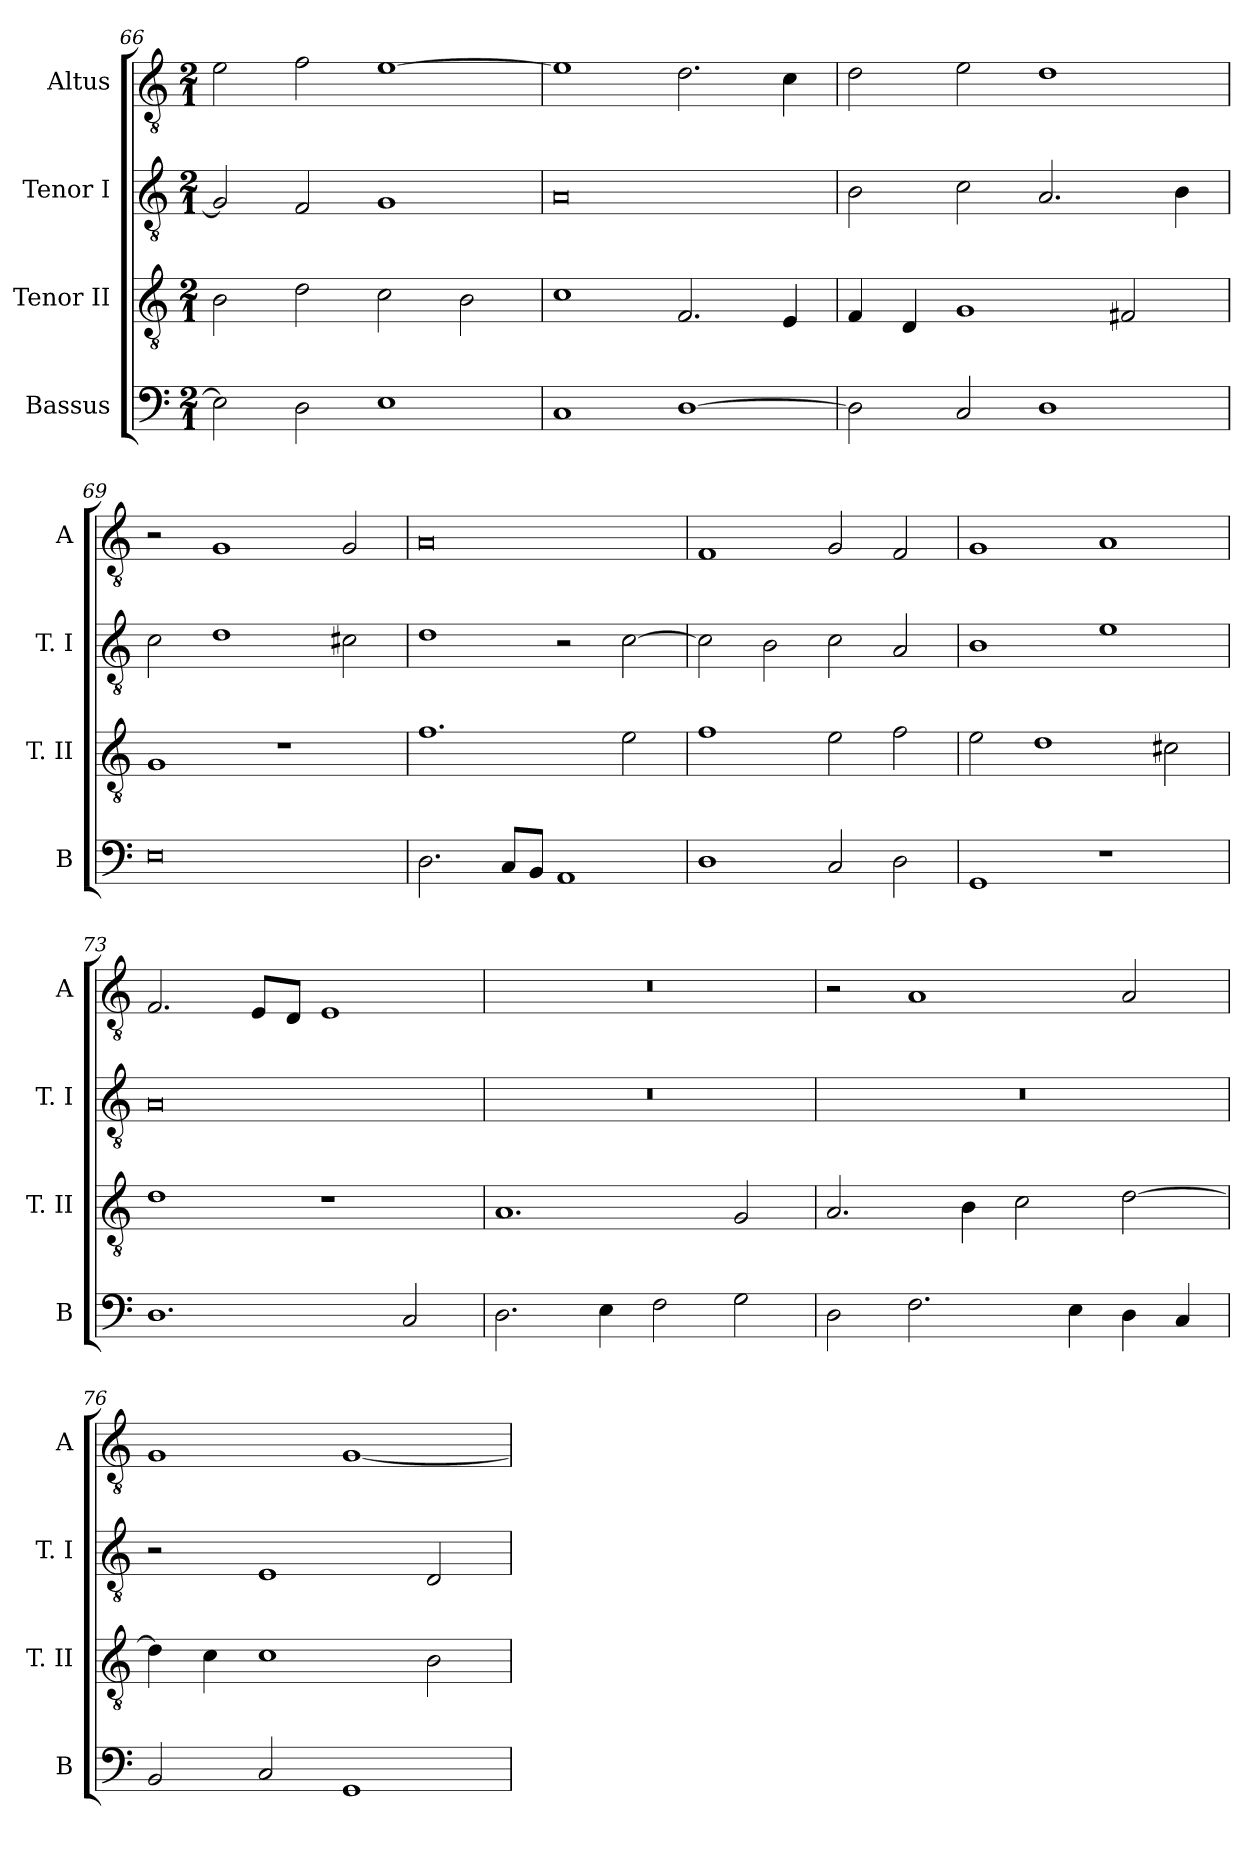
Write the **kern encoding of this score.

**kern	**kern	**kern	**kern
*part4	*part3	*part2	*part1
*staff4	*staff3	*staff2	*staff1
*I"Bassus	*I"Tenor II	*I"Tenor I	*I"Altus
*I'B	*I'T. II	*I'T. I	*I'A
*clefF4	*clefGv2	*clefGv2	*clefGv2
*k[]	*k[]	*k[]	*k[]
*C:	*C:	*C:	*C:
*M2/1	*M2/1	*M2/1	*M2/1
=66	=66	=66	=66
2E]	2B	2G]	2e
2D	2d	2F	2f
1E	2c	1G	[1e
.	2B	.	.
=67	=67	=67	=67
1C	1c	0A	1e]
[1D	2.F	.	2.d
.	4E	.	4c
=68	=68	=68	=68
2D]	4F	2B	2d
.	4D	.	.
2C	1G	2c	2e
1D	.	2.A	1d
.	2F#X	.	.
.	.	4B	.
=69	=69	=69	=69
0E	1G	2c	2r
.	.	1d	1G
.	1r	.	.
.	.	2c#X	2G
=70	=70	=70	=70
2.D	1.f	1d	0A
8CL	.	.	.
8BBJ	.	.	.
1AA	.	2r	.
.	2e	[2c	.
=71	=71	=71	=71
1D	1f	2c]	1F
.	.	2B	.
2C	2e	2c	2G
2D	2f	2A	2F
=72	=72	=72	=72
1GG	2e	1B	1G
.	1d	.	.
1r	.	1e	1A
.	2c#X	.	.
=73	=73	=73	=73
1.D	1d	0A	2.F
.	.	.	8EL
.	.	.	8DJ
.	1r	.	1E
2C	.	.	.
=74	=74	=74	=74
2.D	1.A	0r	0r
4E	.	.	.
2F	.	.	.
2G	2G	.	.
=75	=75	=75	=75
2D	2.A	0r	2r
2.F	.	.	1A
.	4B	.	.
.	2c	.	.
4E	.	.	.
4D	[2d	.	2A
4C	.	.	.
=76	=76	=76	=76
2BB	4d]	2r	1G
.	4c	.	.
2C	1c	1E	.
1GG	.	.	[1G
.	2B	2D	.
=	=	=	=
*-	*-	*-	*-
